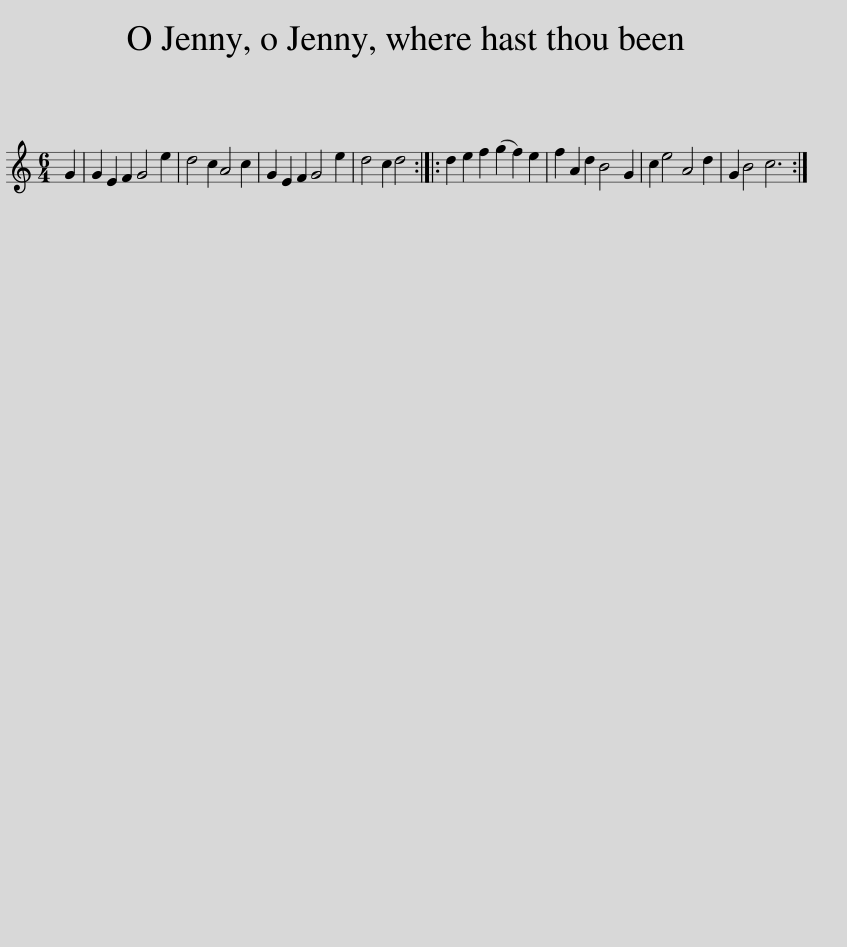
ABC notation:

X:1
L:1/8
M:6/4
I:linebreak $
K:C
V:1 treble
V:1
 G2 | G2 E2 F2 G4 e2 | d4 c2 A4 c2 | G2 E2 F2 G4 e2 | d4 c2 d4 :: %5
 d2 e2 f2 (g2 f2) e2 | f2 A2 d2 B4 G2 | c2 e4 A4 d2 | G2 B4 c6 :| %9
